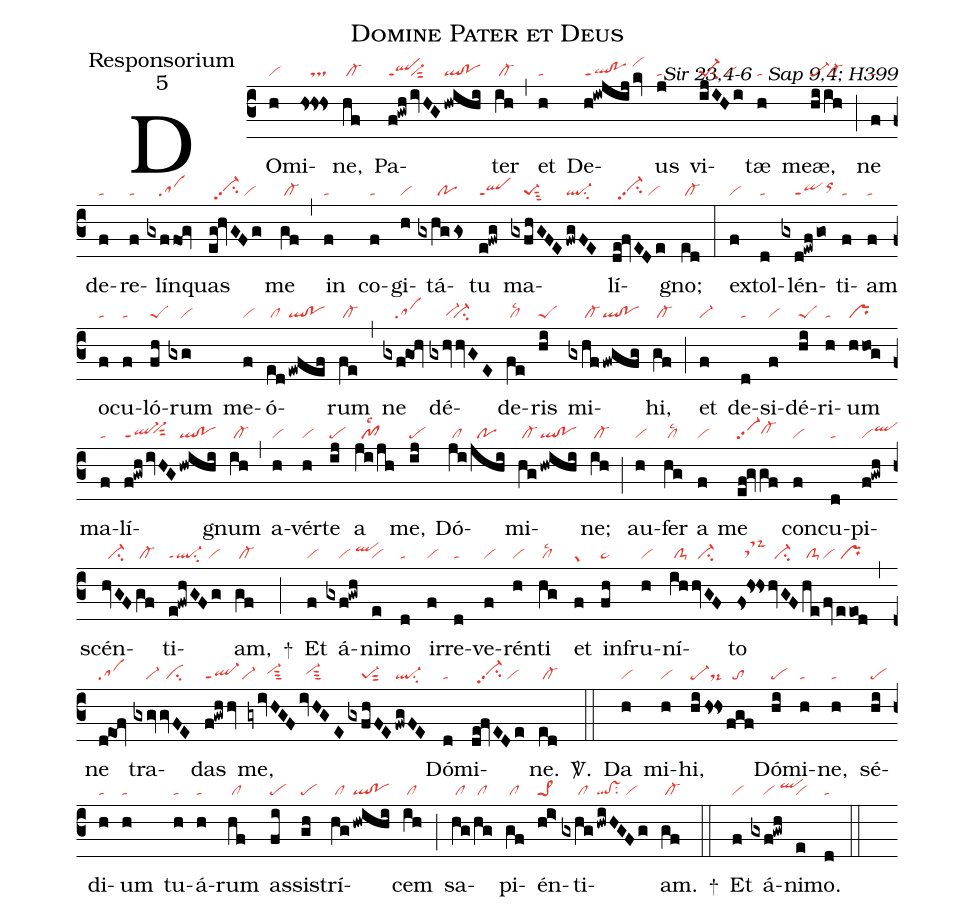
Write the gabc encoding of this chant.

name:Domine Pater et Deus;
office-part:Responsorium;
mode:5;
commentary:Sir 23,4-6 ꝟ Sap 9,4; H399;
nabc-lines:1;
%%
(c3)
DO(h|vi)mi(hs!hs!hs|///ts)ne,(hf|/cl-) Pa(f!gwh|qlppt1|ivHG|vi-sut2|hwihi|ql!po)ter(ih|/cl-) (,)
et(h|ta) De(h!iwjijkv|ql!poppt1/vihj)us(j|ta) vi(ijIHi|pe-1su2/vi)tæ(h|ta) meæ,(hi|pe-|/ih|/cl-) (;)
ne(f|ta) de(f|ta)re(f|ta)lín(gxffog|////sa)quas(eg!hvGFg|//vi-hhpp2su2/vi) me(gf|/cl-) (,)
in(f|ta) co(f|ta)gi(h|vi)tá(gxhggs|//////po)tu(e!fwg|qlppt1) ma(gxfhGFE|////pe-1sut3|fwgFE|ql-su2)lí(de!fvEDe|//vi-hhpp2su2/vi)gno;(ed|/cl-) (:)
ex(f|vi)tol(d|ta)lén(gxd!ewf/go|////qippt1orhi)ti(f|ta)am(f|ta) o(f|ta)cu(f|ta)ló(fh|peS)rum(gxg|////vi) me(f|vi)ó(ed|/cl|ewfef|ql!po)rum(fe|/cl-) (,)
ne(gxf!goh|////sa) dé(gxhvvGE|/////vi-hg``ci-)de(fe|/cllsc2)ris(hi|peS) mi(gxhf|/////cl-|/fwgfg|ql!po)hi,(gf|/cl-) (;)
et(f|vi-) de(d|ta)si(f|vi)dé(hi|peS)ri(h|ta)um(hhog|pr) ma(f|ta)lí(f!gwh|ql-ppt1|/ivHG|//vi-hhsut2|hwihi|ql!po)gnum(ih|/cl-) (,)
a(h|vi)vér(h|vi)te(ij|pe) a(ji/jh|//pf1lsc2) me,(ij|pe) Dó(ji|/cl|/jhi|//po)mi(hg|/cl-|hwihi|ql!po)ne;(ih|/cl-) (;)
au(h|vi)fer(hg|/cllsc2) a(f|vi) me(ef!gvgf|vi-pp2cl-hh) con(f|vi)cu(d|ta)pi(f!gwh|viqlhi)scén(hvGF|//ci-|gf|/cl-)ti(e!fwhGFg|ql-ppt1su2/vi)am,(gf|/cl-) +(;)
Et(f|vi) á(gxf!gwh|////vi/qlhi)ni(e|vi)mo(d|ta) ir(f|vi)re(d|ta)ve(f|vi)rén(h|vi)ti(hg|/cllsc2) et(f|gr) in(fh|pe~)fru(h|vi)ní(ih|/clS-|hvGF|//ci-)to(fs!hs!hs|//tsM-|hvGF|//ci-|he|/clS-|fv|vi|eeod|/pr) (,)
ne(d!eof|sa) tra(gxgv|////vi-|gvFE|//ci)das(f!gwhhv|ql-ppt1vi-) me,(gyivHGF|//////vi-hhsut3|ivHGE|//vi-hhsut3|gxfhFE|////pe-1sut2|fwgFE|ql-su2) Dó(d|ta)mi(de!fvEDe|//vi-hhpp2su2/vi)ne.(ed|/cl-) <sp>V/</sp>.(::)
Da(h|vi) mi(h|vi)hi,(hi|pe-|/hs!hs|//ds-|fgf|//to) Dó(hi|pe)mi(h|ta)ne,(h|ta) sé(hi|pe)di(h|ta)um(h|ta) tu(h|ta)á(h|ta)rum(hf|/cl) as(fi|pe)si(gh|pe)strí(hg|/cl|hwihi|ql!po)cem(ih|/cl) (;)
sa(hg|/cl|/hg|/cl)pi(gf|/cl)én(hi>|pe>1)ti(gxhg|/////cl|hwiHGFg|ql!vssu2/vi)am.(gf|/cl-) +(::)
Et(f|vi) á(gxf!gwh|////vi/qlhi)ni(e|vi)mo.(d|ta) (::)
